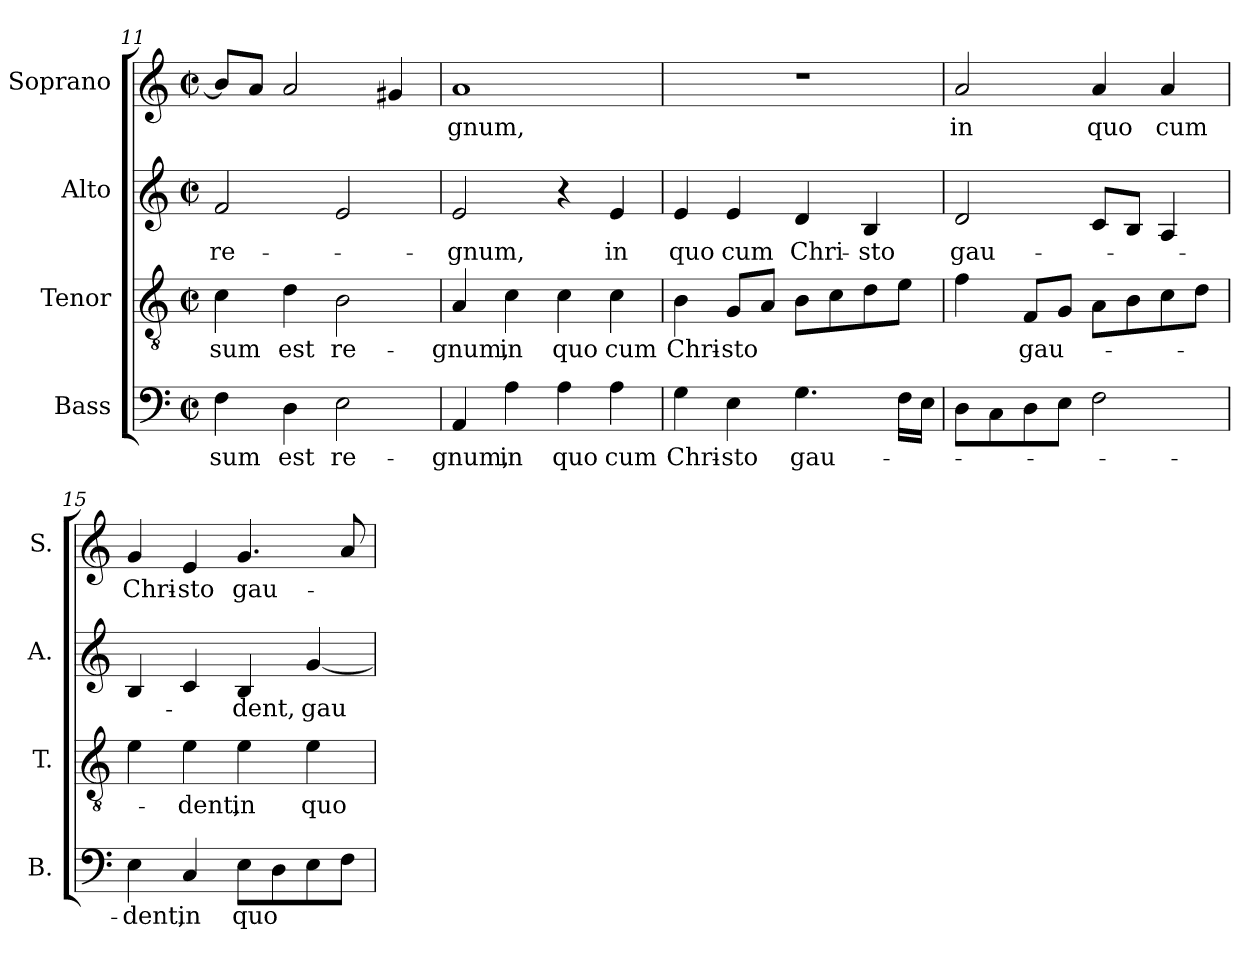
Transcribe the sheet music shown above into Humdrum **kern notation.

**kern	**text	**kern	**text	**kern	**text	**kern	**text
*part4	*part4	*part3	*part3	*part2	*part2	*part1	*part1
*staff4	*staff4	*staff3	*staff3	*staff2	*staff2	*staff1	*staff1
*I"Bass	*	*I"Tenor	*	*I"Alto	*	*I"Soprano	*
*I'B.	*	*I'T.	*	*I'A.	*	*I'S.	*
!!LO:LB:g=z
*clefF4	*	*clefGv2	*	*clefG2	*	*clefG2	*
*	*	*ITrd7c12	*	*	*	*	*
*k[]	*	*k[]	*	*k[]	*	*k[]	*
*M2/2	*	*M2/2	*	*M2/2	*	*M2/2	*
*met(c|)	*	*met(c|)	*	*met(c|)	*	*met(c|)	*
=11	=11	=11	=11	=11	=11	=11	=11
!	!LO:LY:b:color=#000000	!	!	!	!	!	!
!	!	!	!LO:LY:b:color=#000000	!	!	!	!
!	!	!	!	!	!LO:LY:b:color=#000000	!	!
4Fi\	-sum	4Ci\	-sum	2fi/	re-	8bi/L]	.
.	.	.	.	.	.	8ai/J	.
!	!LO:LY:b:color=#000000	!	!	!	!	!	!
!	!	!	!LO:LY:b:color=#000000	!	!	!	!
4Di\	est	4Di\	est	.	.	2ai/	.
!	!LO:LY:b:color=#000000	!	!	!	!	!	!
!	!	!	!LO:LY:b:color=#000000	!	!	!	!
2Ei\	re-	2BBi\	re-	2ei/	.	.	.
.	.	.	.	.	.	4g#Xi/	.
=12	=12	=12	=12	=12	=12	=12	=12
!	!LO:LY:b:color=#000000	!	!	!	!	!	!
!	!	!	!LO:LY:b:color=#000000	!	!	!	!
!	!	!	!	!	!LO:LY:b:color=#000000	!	!
!	!	!	!	!	!	!	!LO:LY:b:color=#000000
4AAi/	-gnum,	4AAi/	-gnum,	2ei/	-gnum,	1ai	-gnum,
!	!LO:LY:b:color=#000000	!	!	!	!	!	!
!	!	!	!LO:LY:b:color=#000000	!	!	!	!
4Ai\	in	4Ci\	in	.	.	.	.
!	!LO:LY:b:color=#000000	!	!	!	!	!	!
!	!	!	!LO:LY:b:color=#000000	!	!	!	!
4Ai\	quo	4Ci\	quo	4r	.	.	.
!	!LO:LY:b:color=#000000	!	!	!	!	!	!
!	!	!	!LO:LY:b:color=#000000	!	!	!	!
!	!	!	!	!	!LO:LY:b:color=#000000	!	!
4Ai\	cum	4Ci\	cum	4ei/	in	.	.
=13	=13	=13	=13	=13	=13	=13	=13
!	!LO:LY:b:color=#000000	!	!	!	!	!	!
!	!	!	!LO:LY:b:color=#000000	!	!	!	!
!	!	!	!	!	!LO:LY:b:color=#000000	!	!
4Gi\	Chri-	4BBi\	Chri-	4ei/	quo	1r	.
!	!LO:LY:b:color=#000000	!	!	!	!	!	!
!	!	!	!LO:LY:b:color=#000000	!	!	!	!
!	!	!	!	!	!LO:LY:b:color=#000000	!	!
4Ei\	-sto	8GGi/L	-sto	4ei/	cum	.	.
.	.	8AAi/J	.	.	.	.	.
!	!LO:LY:b:color=#000000	!	!	!	!	!	!
!	!	!	!	!	!LO:LY:b:color=#000000	!	!
4.Gi\	gau-	8BBi\L	.	4di/	Chri-	.	.
.	.	8Ci\	.	.	.	.	.
!	!	!	!	!	!LO:LY:b:color=#000000	!	!
.	.	8Di\	.	4Bi/	-sto	.	.
16Fi\LL	.	8Ei\J	.	.	.	.	.
16Ei\JJ	.	.	.	.	.	.	.
=14	=14	=14	=14	=14	=14	=14	=14
!	!	!	!	!	!LO:LY:b:color=#000000	!	!
!	!	!	!	!	!	!	!LO:LY:b:color=#000000
8Di\L	.	4Fi\	.	2di/	gau-	2ai/	in
8Ci\	.	.	.	.	.	.	.
!	!	!	!LO:LY:b:color=#000000	!	!	!	!
8Di\	.	8FFi/L	gau-	.	.	.	.
8Ei\J	.	8GGi/J	.	.	.	.	.
!	!	!	!	!	!	!	!LO:LY:b:color=#000000
2Fi\	.	8AAi\L	.	8ci/L	.	4ai/	quo
.	.	8BBi\	.	8Bi/J	.	.	.
!	!	!	!	!	!	!	!LO:LY:b:color=#000000
.	.	8Ci\	.	4Ai/	.	4ai/	cum
.	.	8Di\J	.	.	.	.	.
=15	=15	=15	=15	=15	=15	=15	=15
!	!LO:LY:b:color=#000000	!	!	!	!	!	!
!	!	!	!	!	!	!	!LO:LY:b:color=#000000
4Ei\	-dent,	4Ei\	.	4Bi/	.	4gi/	Chri-
!	!LO:LY:b:color=#000000	!	!	!	!	!	!
!	!	!	!LO:LY:b:color=#000000	!	!	!	!
!	!	!	!	!	!	!	!LO:LY:b:color=#000000
4Ci/	in	4Ei\	-dent,	4ci/	.	4ei/	-sto
!	!LO:LY:b:color=#000000	!	!	!	!	!	!
!	!	!	!LO:LY:b:color=#000000	!	!	!	!
!	!	!	!	!	!LO:LY:b:color=#000000	!	!
!	!	!	!	!	!	!	!LO:LY:b:color=#000000
8Ei\L	quo	4Ei\	in	4Bi/	-dent,	4.gi/	gau-
8Di\	.	.	.	.	.	.	.
!	!	!	!LO:LY:b:color=#000000	!	!	!	!
!	!	!	!	!	!LO:LY:b:color=#000000	!	!
8Ei\	.	4Ei\	quo	[<4gi/	gau-	.	.
8Fi\J	.	.	.	.	.	8ai/	.
=	=	=	=	=	=	=	=
*-	*-	*-	*-	*-	*-	*-	*-
